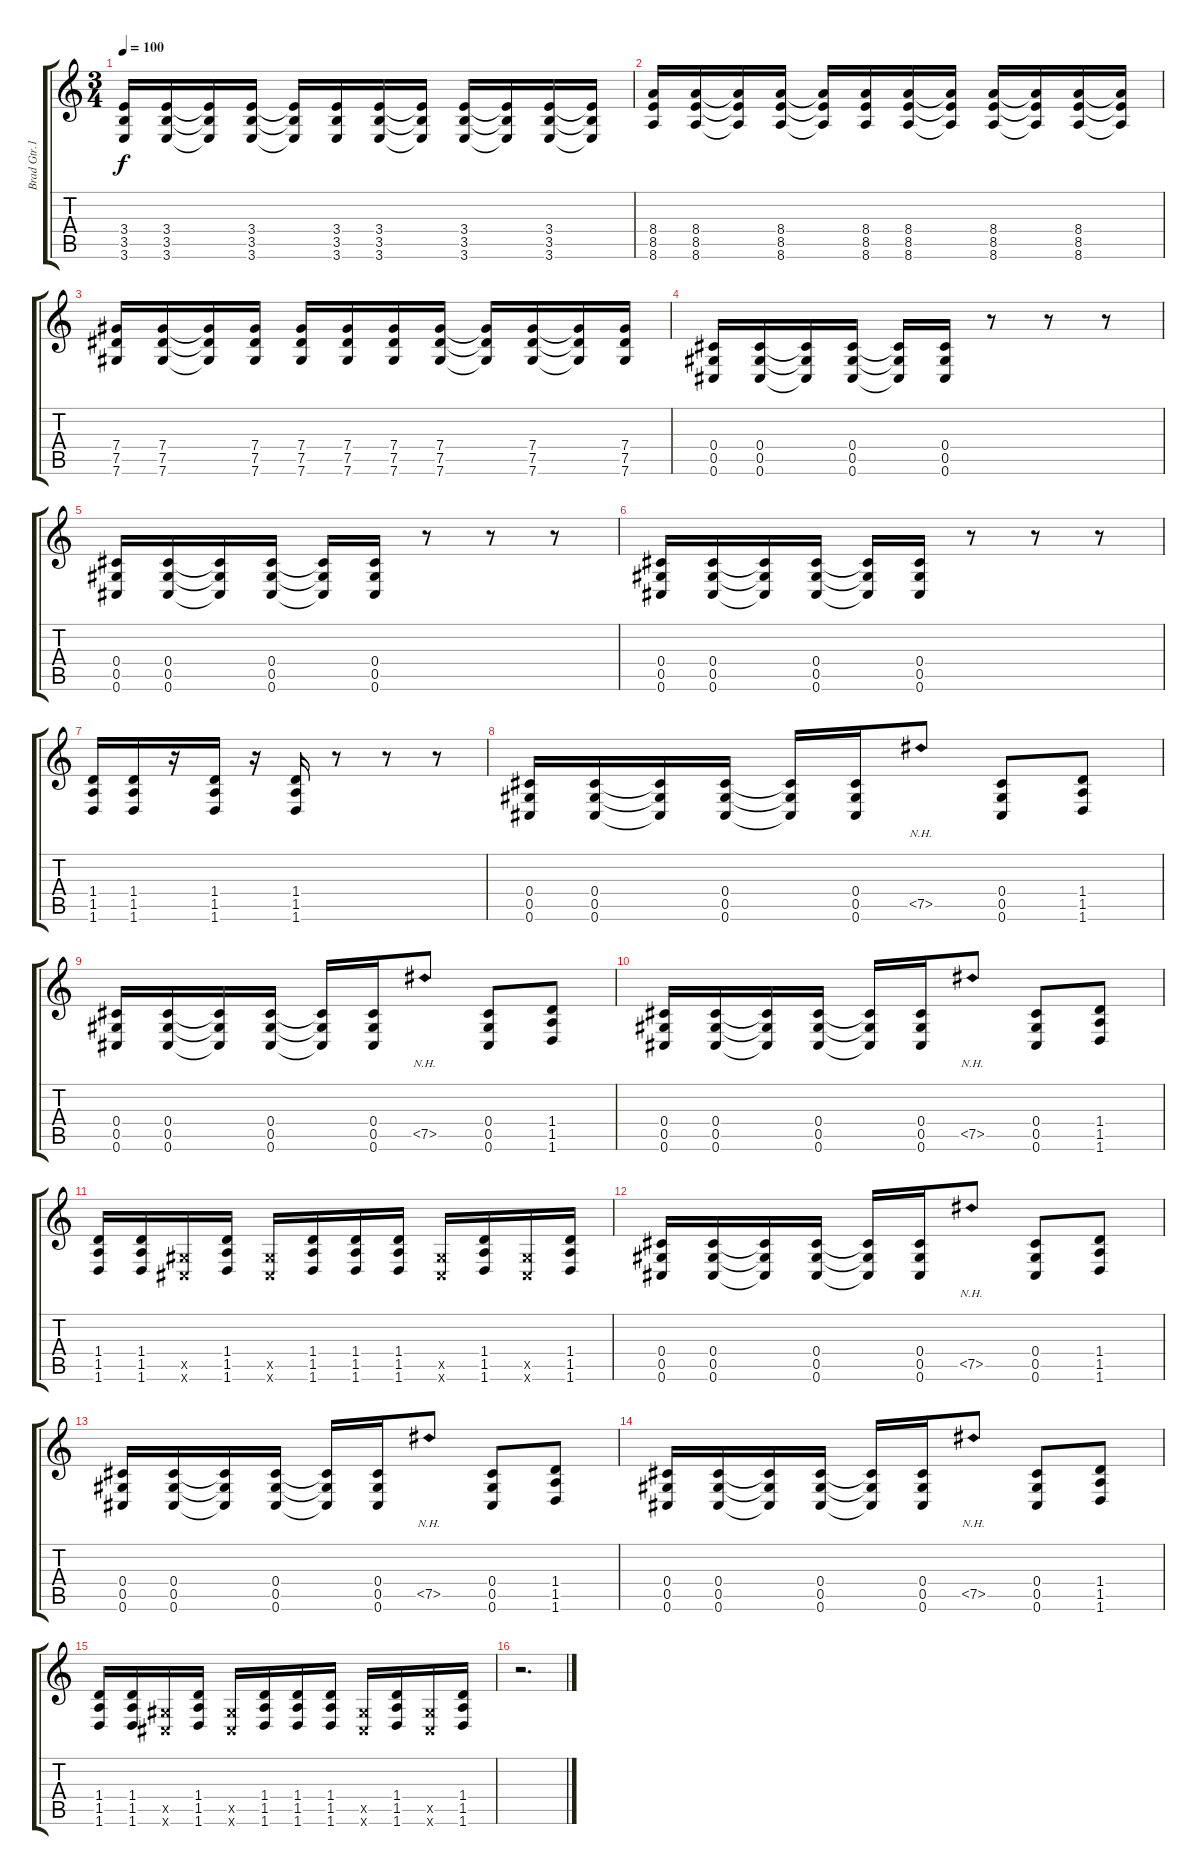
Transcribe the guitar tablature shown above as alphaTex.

\track ("Brad Gtr.1" "Brad Gtr.1") {instrument distortionguitar}
\staff {score tabs}
\tuning (Eb4 Bb3 Gb3 Db3 Ab2 Db2) {hide}
\ts (3 4)
\tempo 100
\clef g2
\ks c
(3.4 3.5 3.6).16{dy f} (3.4 3.5 3.6).16 (3.4{t} 3.5{t} 3.6{t}).16 (3.4 3.5 3.6).16 (3.4{t} 3.5{t} 3.6{t}).16 (3.4 3.5 3.6).16 (3.4 3.5 3.6).16 (3.4{t} 3.5{t} 3.6{t}).16 (3.4 3.5 3.6).16 (3.4{t} 3.5{t} 3.6{t}).16 (3.4 3.5 3.6).16 (3.4{t} 3.5{t} 3.6{t}).16 |
(8.4 8.5 8.6).16 (8.4 8.5 8.6).16 (8.4{t} 8.5{t} 8.6{t}).16 (8.4 8.5 8.6).16 (8.4{t} 8.5{t} 8.6{t}).16 (8.4 8.5 8.6).16 (8.4 8.5 8.6).16 (8.4{t} 8.5{t} 8.6{t}).16 (8.4 8.5 8.6).16 (8.4{t} 8.5{t} 8.6{t}).16 (8.4 8.5 8.6).16 (8.4{t} 8.5{t} 8.6{t}).16 |
(7.4 7.5 7.6).16 (7.4 7.5 7.6).16 (7.4{t} 7.5{t} 7.6{t}).16 (7.4 7.5 7.6).16 (7.4 7.5 7.6).16 (7.4 7.5 7.6).16 (7.4 7.5 7.6).16 (7.4 7.5 7.6).16 (7.4{t} 7.5{t} 7.6{t}).16 (7.4 7.5 7.6).16 (7.4{t} 7.5{t} 7.6{t}).16 (7.4 7.5 7.6).16 |
(0.4 0.5 0.6).16 (0.4 0.5 0.6).16 (0.4{t} 0.5{t} 0.6{t}).16 (0.4 0.5 0.6).16 (0.4{t} 0.5{t} 0.6{t}).16 (0.4 0.5 0.6).16 r.8 r.8 r.8 |
(0.4 0.5 0.6).16 (0.4 0.5 0.6).16 (0.4{t} 0.5{t} 0.6{t}).16 (0.4 0.5 0.6).16 (0.4{t} 0.5{t} 0.6{t}).16 (0.4 0.5 0.6).16 r.8 r.8 r.8 |
(0.4 0.5 0.6).16 (0.4 0.5 0.6).16 (0.4{t} 0.5{t} 0.6{t}).16 (0.4 0.5 0.6).16 (0.4{t} 0.5{t} 0.6{t}).16 (0.4 0.5 0.6).16 r.8 r.8 r.8 |
(1.4 1.5 1.6).16 (1.4 1.5 1.6).16 r.16 (1.4 1.5 1.6).16 r.16 (1.4 1.5 1.6).16 r.8 r.8 r.8 |
(0.4 0.5 0.6).16 (0.4 0.5 0.6).16 (0.4{t} 0.5{t} 0.6{t}).16 (0.4 0.5 0.6).16 (0.4{t} 0.5{t} 0.6{t}).16 (0.4 0.5 0.6).16 7.5{nh}.8 (0.4 0.5 0.6).8 (1.4 1.5 1.6).8 |
(0.4 0.5 0.6).16 (0.4 0.5 0.6).16 (0.4{t} 0.5{t} 0.6{t}).16 (0.4 0.5 0.6).16 (0.4{t} 0.5{t} 0.6{t}).16 (0.4 0.5 0.6).16 7.5{nh}.8 (0.4 0.5 0.6).8 (1.4 1.5 1.6).8 |
(0.4 0.5 0.6).16 (0.4 0.5 0.6).16 (0.4{t} 0.5{t} 0.6{t}).16 (0.4 0.5 0.6).16 (0.4{t} 0.5{t} 0.6{t}).16 (0.4 0.5 0.6).16 7.5{nh}.8 (0.4 0.5 0.6).8 (1.4 1.5 1.6).8 |
(1.4 1.5 1.6).16 (1.4 1.5 1.6).16 (0.5{x} 0.6{x}).16 (1.4 1.5 1.6).16 (0.5{x} 0.6{x}).16 (1.4 1.5 1.6).16 (1.4 1.5 1.6).16 (1.4 1.5 1.6).16 (0.5{x} 0.6{x}).16 (1.4 1.5 1.6).16 (0.5{x} 0.6{x}).16 (1.4 1.5 1.6).16 |
(0.4 0.5 0.6).16 (0.4 0.5 0.6).16 (0.4{t} 0.5{t} 0.6{t}).16 (0.4 0.5 0.6).16 (0.4{t} 0.5{t} 0.6{t}).16 (0.4 0.5 0.6).16 7.5{nh}.8 (0.4 0.5 0.6).8 (1.4 1.5 1.6).8 |
(0.4 0.5 0.6).16 (0.4 0.5 0.6).16 (0.4{t} 0.5{t} 0.6{t}).16 (0.4 0.5 0.6).16 (0.4{t} 0.5{t} 0.6{t}).16 (0.4 0.5 0.6).16 7.5{nh}.8 (0.4 0.5 0.6).8 (1.4 1.5 1.6).8 |
(0.4 0.5 0.6).16 (0.4 0.5 0.6).16 (0.4{t} 0.5{t} 0.6{t}).16 (0.4 0.5 0.6).16 (0.4{t} 0.5{t} 0.6{t}).16 (0.4 0.5 0.6).16 7.5{nh}.8 (0.4 0.5 0.6).8 (1.4 1.5 1.6).8 |
(1.4 1.5 1.6).16 (1.4 1.5 1.6).16 (0.5{x} 0.6{x}).16 (1.4 1.5 1.6).16 (0.5{x} 0.6{x}).16 (1.4 1.5 1.6).16 (1.4 1.5 1.6).16 (1.4 1.5 1.6).16 (0.5{x} 0.6{x}).16 (1.4 1.5 1.6).16 (0.5{x} 0.6{x}).16 (1.4 1.5 1.6).16 |
r.2{d}
